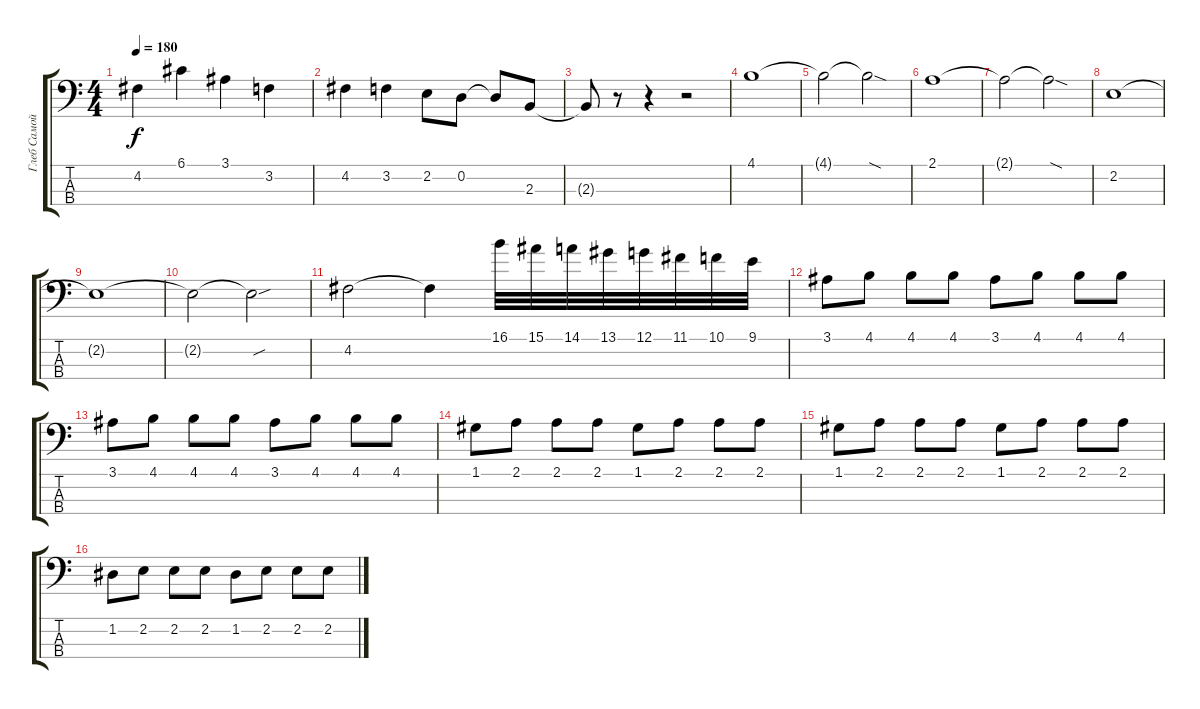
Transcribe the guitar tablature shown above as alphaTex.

\track ("Глеб Самойлов" "Глеб Самой") {instrument electricbasspick}
\staff {score tabs}
\tuning (G2 D2 A1 E1) {hide}
\ts (4 4)
\tempo 180
\clef f4
\ks c
4.2.4{dy f} 6.1.4 3.1.4 3.2.4 |
4.2.4 3.2.4 2.2.8 0.2.8 0.2{t}.8 2.3.8 |
2.3{t}.8 r.8 r.4 r.2 |
4.1.1 |
4.1{t}.2 4.1{sod t}.2 |
2.1.1 |
2.1{t}.2 2.1{sod t}.2 |
2.2.1 |
2.2{t}.1 |
2.2{t}.2 2.2{sou t}.2 |
4.2.2 4.2{t}.4 16.1.32 15.1.32 14.1.32 13.1.32 12.1.32 11.1.32 10.1.32 9.1.32 |
3.1.8 4.1.8 4.1.8 4.1.8 3.1.8 4.1.8 4.1.8 4.1.8 |
3.1.8 4.1.8 4.1.8 4.1.8 3.1.8 4.1.8 4.1.8 4.1.8 |
1.1.8 2.1.8 2.1.8 2.1.8 1.1.8 2.1.8 2.1.8 2.1.8 |
1.1.8 2.1.8 2.1.8 2.1.8 1.1.8 2.1.8 2.1.8 2.1.8 |
1.2.8 2.2.8 2.2.8 2.2.8 1.2.8 2.2.8 2.2.8 2.2.8
